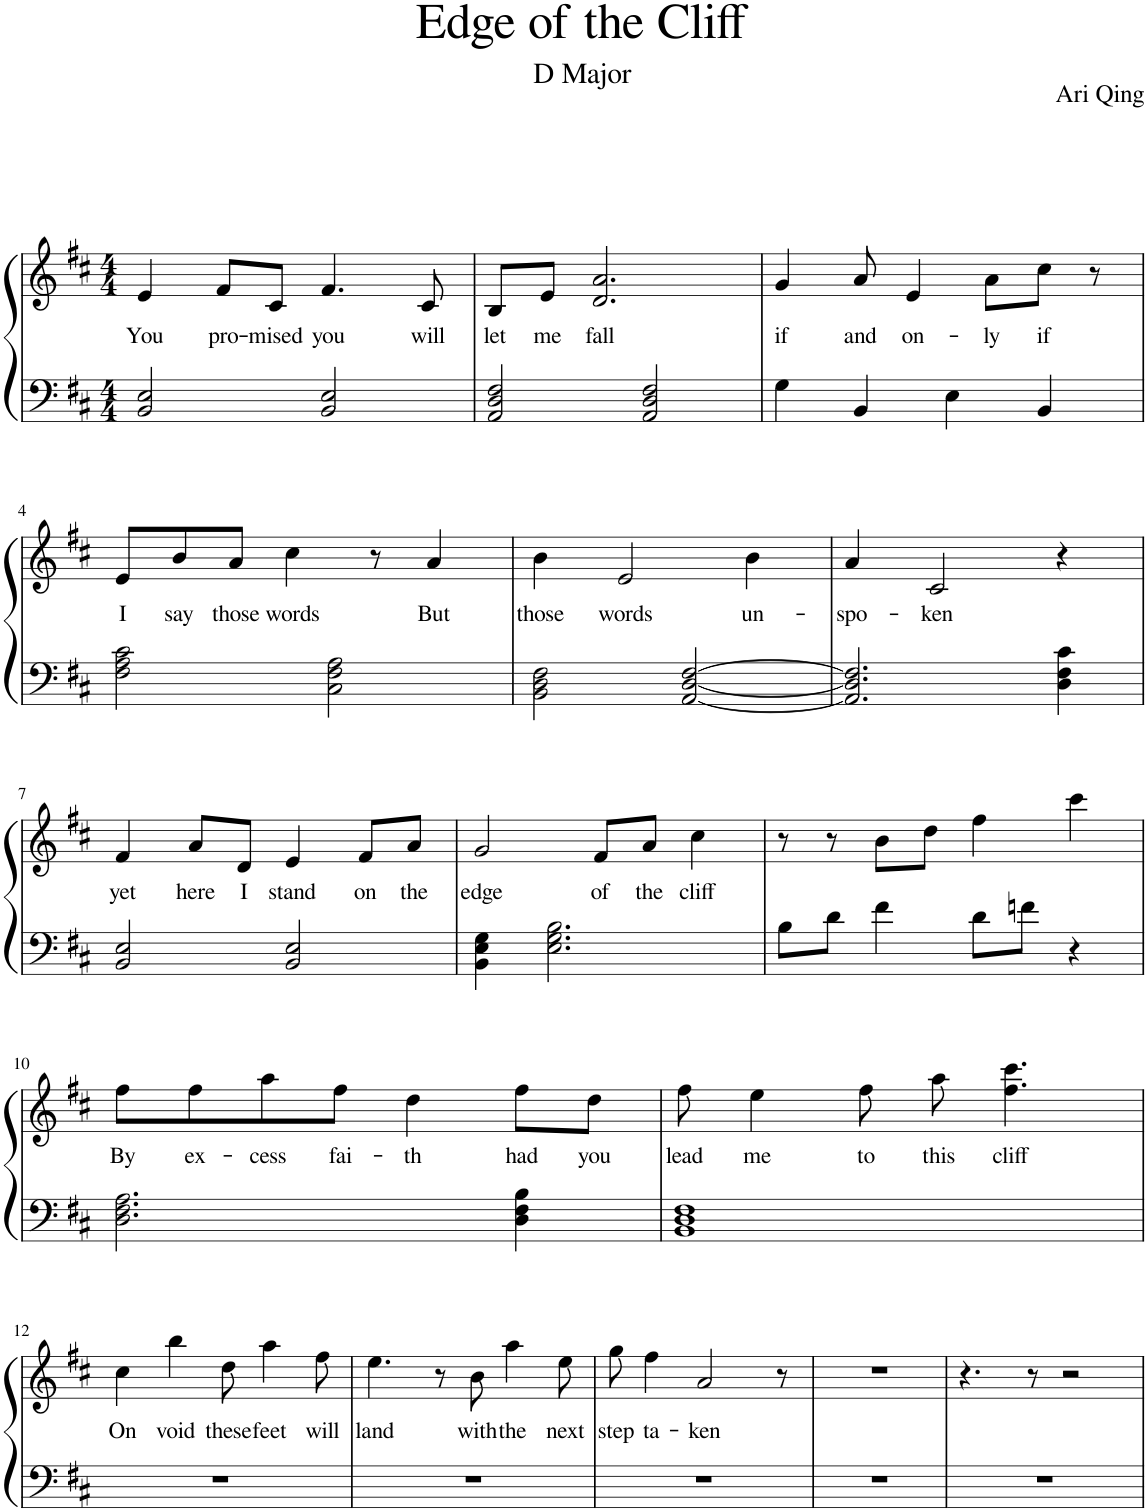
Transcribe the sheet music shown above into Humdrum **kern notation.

**kern	**kern	**text
*part1	*part1	*part1
*staff2	*staff1	*staff1
*I"Piano	*	*
*I'Pno.	*	*
*clefF4	*clefG2	*
*k[f#c#]	*k[f#c#]	*
*M4/4	*M4/4	*
=1	=1	=1
!	!	!LO:LY:b
2BB/ 2E/	4e/	You
!	!	!LO:LY:b
.	8f#/L	pro-
!	!	!LO:LY:b
.	8c#/J	-mised
!	!	!LO:LY:b
2BB/ 2E/	4.f#/	you
!	!	!LO:LY:b
.	8c#/	will
=2	=2	=2
!	!	!LO:LY:b
2AA/ 2D/ 2F#/	8B/L	let
!	!	!LO:LY:b
.	8e/J	me
!	!	!LO:LY:b
.	2.d/ 2.a/	fall
2AA/ 2D/ 2F#/	.	.
=3	=3	=3
!	!	!LO:LY:b
4G\	4g/	if
!	!	!LO:LY:b
4BB/	8a/	and
!	!	!LO:LY:b
.	4e/	on-
4E\	.	.
!	!	!LO:LY:b
.	8a\L	-ly
!	!	!LO:LY:b
4BB/	8cc#\J	if
.	8r	.
!!LO:LB:g=z
=4	=4	=4
!	!	!LO:LY:b
2F#\ 2A\ 2c#\	8e/L	I
!	!	!LO:LY:b
.	8b/	say
!	!	!LO:LY:b
.	8a/J	those
!	!	!LO:LY:b
.	4cc#\	words
2C#\ 2F#\ 2A\	.	.
.	8r	.
!	!	!LO:LY:b
.	4a/	But
=5	=5	=5
!	!	!LO:LY:b
2BB\ 2D\ 2F#\	4b\	those
!	!	!LO:LY:b
.	2e/	words
[2AA/ [2D/ [2F#/	.	.
!	!	!LO:LY:b
.	4b\	un-
=6	=6	=6
!	!	!LO:LY:b
2.AA/] 2.D/] 2.F#/]	4a/	-spo-
!	!	!LO:LY:b
.	2c#/	-ken
4D\ 4F#\ 4c#\	4r	.
!!LO:LB:g=z
=7	=7	=7
!	!	!LO:LY:b
2BB/ 2E/	4f#/	yet
!	!	!LO:LY:b
.	8a/L	here
!	!	!LO:LY:b
.	8d/J	I
!	!	!LO:LY:b
2BB/ 2E/	4e/	stand
!	!	!LO:LY:b
.	8f#/L	on
!	!	!LO:LY:b
.	8a/J	the
=8	=8	=8
!	!	!LO:LY:b
4BB\ 4E\ 4G\	2g/	edge
2.E\ 2.G\ 2.B\	.	.
!	!	!LO:LY:b
.	8f#/L	of
!	!	!LO:LY:b
.	8a/J	the
!	!	!LO:LY:b
.	4cc#\	cliff
=9	=9	=9
8B\L	8r	.
8d\J	8r	.
4f#\	8b\L	.
.	8dd\J	.
8d\L	4ff#\	.
8fn\J	.	.
4r	4ccc#\	.
!!LO:LB:g=z
=10	=10	=10
!	!	!LO:LY:b
2.D\ 2.F#\ 2.A\	8ff#\L	By
!	!	!LO:LY:b
.	8ff#\	ex-
!	!	!LO:LY:b
.	8aa\	-cess
!	!	!LO:LY:b
.	8ff#\J	fai-
!	!	!LO:LY:b
.	4dd\	-th
!	!	!LO:LY:b
4D\ 4F#\ 4B\	8ff#\L	had
!	!	!LO:LY:b
.	8dd\J	you
=11	=11	=11
!	!	!LO:LY:b
1BB 1D 1F#	8ff#\	lead
!	!	!LO:LY:b
.	4ee\	me
!	!	!LO:LY:b
.	8ff#\	to
!	!	!LO:LY:b
.	8aa\	this
!	!	!LO:LY:b
.	4.ff#\ 4.ccc#\	cliff
!!LO:LB:g=z
=12	=12	=12
!	!	!LO:LY:b
1r	4cc#\	On
!	!	!LO:LY:b
.	4bb\	void
!	!	!LO:LY:b
.	8dd\	these
!	!	!LO:LY:b
.	4aa\	feet
!	!	!LO:LY:b
.	8ff#\	will
=13	=13	=13
!	!	!LO:LY:b
1r	4.ee\	land
.	8r	.
!	!	!LO:LY:b
.	8b\	with
!	!	!LO:LY:b
.	4aa\	the
!	!	!LO:LY:b
.	8ee\	next
=14	=14	=14
!	!	!LO:LY:b
1r	8gg\	step
!	!	!LO:LY:b
.	4ff#\	ta-
!	!	!LO:LY:b
.	2a/	-ken
.	8r	.
=15	=15	=15
1r	1r	.
=16	=16	=16
1r	4.r	.
.	8r	.
.	2r	.
=	=	=
*-	*-	*-
